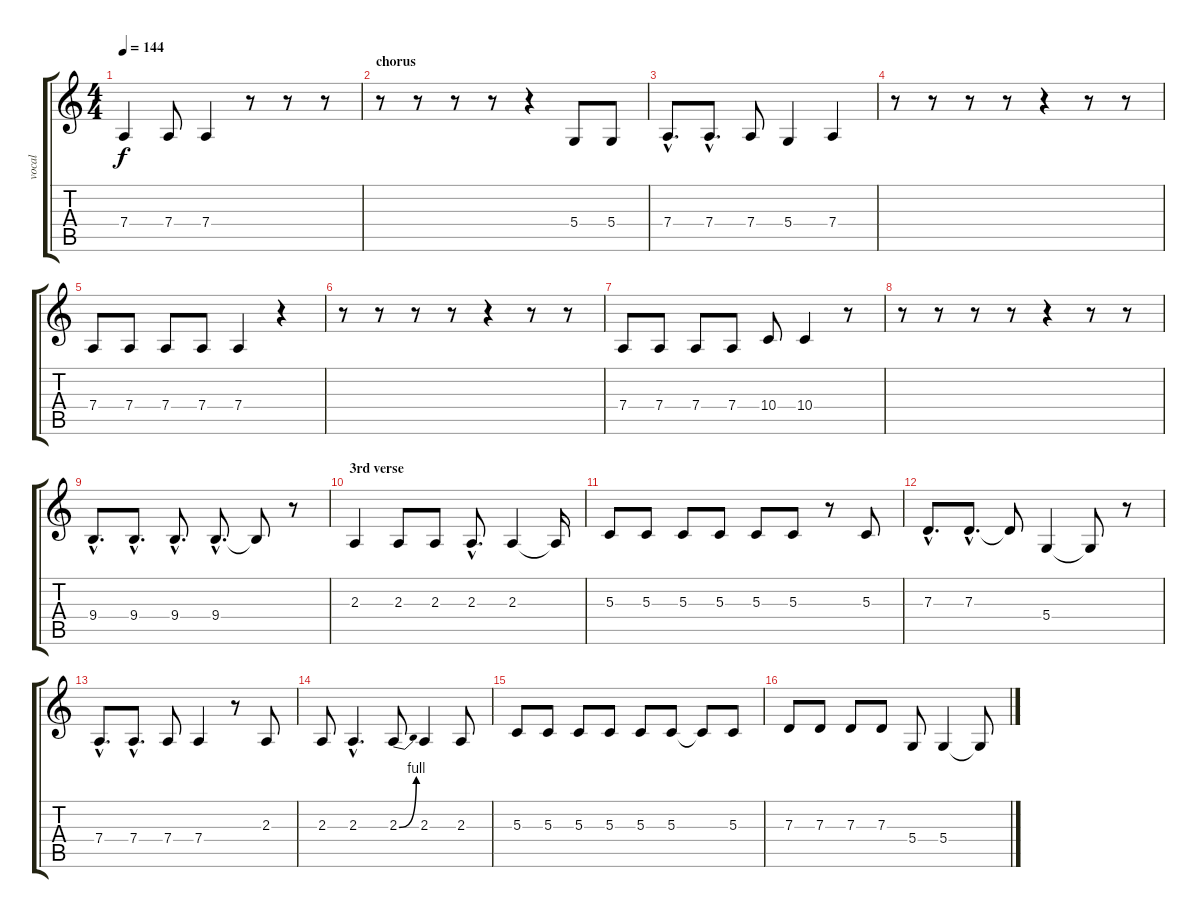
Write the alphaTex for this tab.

\track ("vocal" "vocal") {instrument baritonesax}
\staff {score tabs}
\tuning (E4 B3 G3 D3 A2 E2) {hide}
\ts (4 4)
\tempo 144
\clef g2
\ks c
7.4.4{dy f} 7.4.8 7.4.4 r.8 r.8 r.8 |
\section ("" "chorus")
r.8 r.8 r.8 r.8 r.4 5.4.8 5.4.8 |
7.4{hac}.8{d} 7.4{hac}.8{d} 7.4.8 5.4.4 7.4.4 |
r.8 r.8 r.8 r.8 r.4 r.8 r.8 |
7.4.8 7.4.8 7.4.8 7.4.8 7.4.4 r.4 |
r.8 r.8 r.8 r.8 r.4 r.8 r.8 |
7.4.8 7.4.8 7.4.8 7.4.8 10.4.8 10.4.4 r.8 |
r.8 r.8 r.8 r.8 r.4 r.8 r.8 |
9.4{hac}.8{d} 9.4{hac}.8{d} 9.4{hac}.8{d} 9.4{hac}.8{d} 9.4{t}.8 r.8 |
\section ("" "3rd verse")
2.3.4 2.3.8 2.3.8 2.3{hac}.8{d} 2.3.4 2.3{t}.16 |
5.3.8 5.3.8 5.3.8 5.3.8 5.3.8 5.3.8 r.8 5.3.8 |
7.3{hac}.8{d} 7.3{hac}.8{d} 7.3{t}.8 5.4.4 5.4{t}.8 r.8 |
7.4{hac}.8{d} 7.4{hac}.8{d} 7.4.8 7.4.4 r.8 2.3.8 |
2.3.8 2.3{hac}.4{d} 2.3{be (bend 0 0 60 4)}.8 2.3.4 2.3.8 |
5.3.8 5.3.8 5.3.8 5.3.8 5.3.8 5.3.8 5.3{t}.8 5.3.8 |
7.3.8 7.3.8 7.3.8 7.3.8 5.4.8 5.4.4 5.4{t}.8
